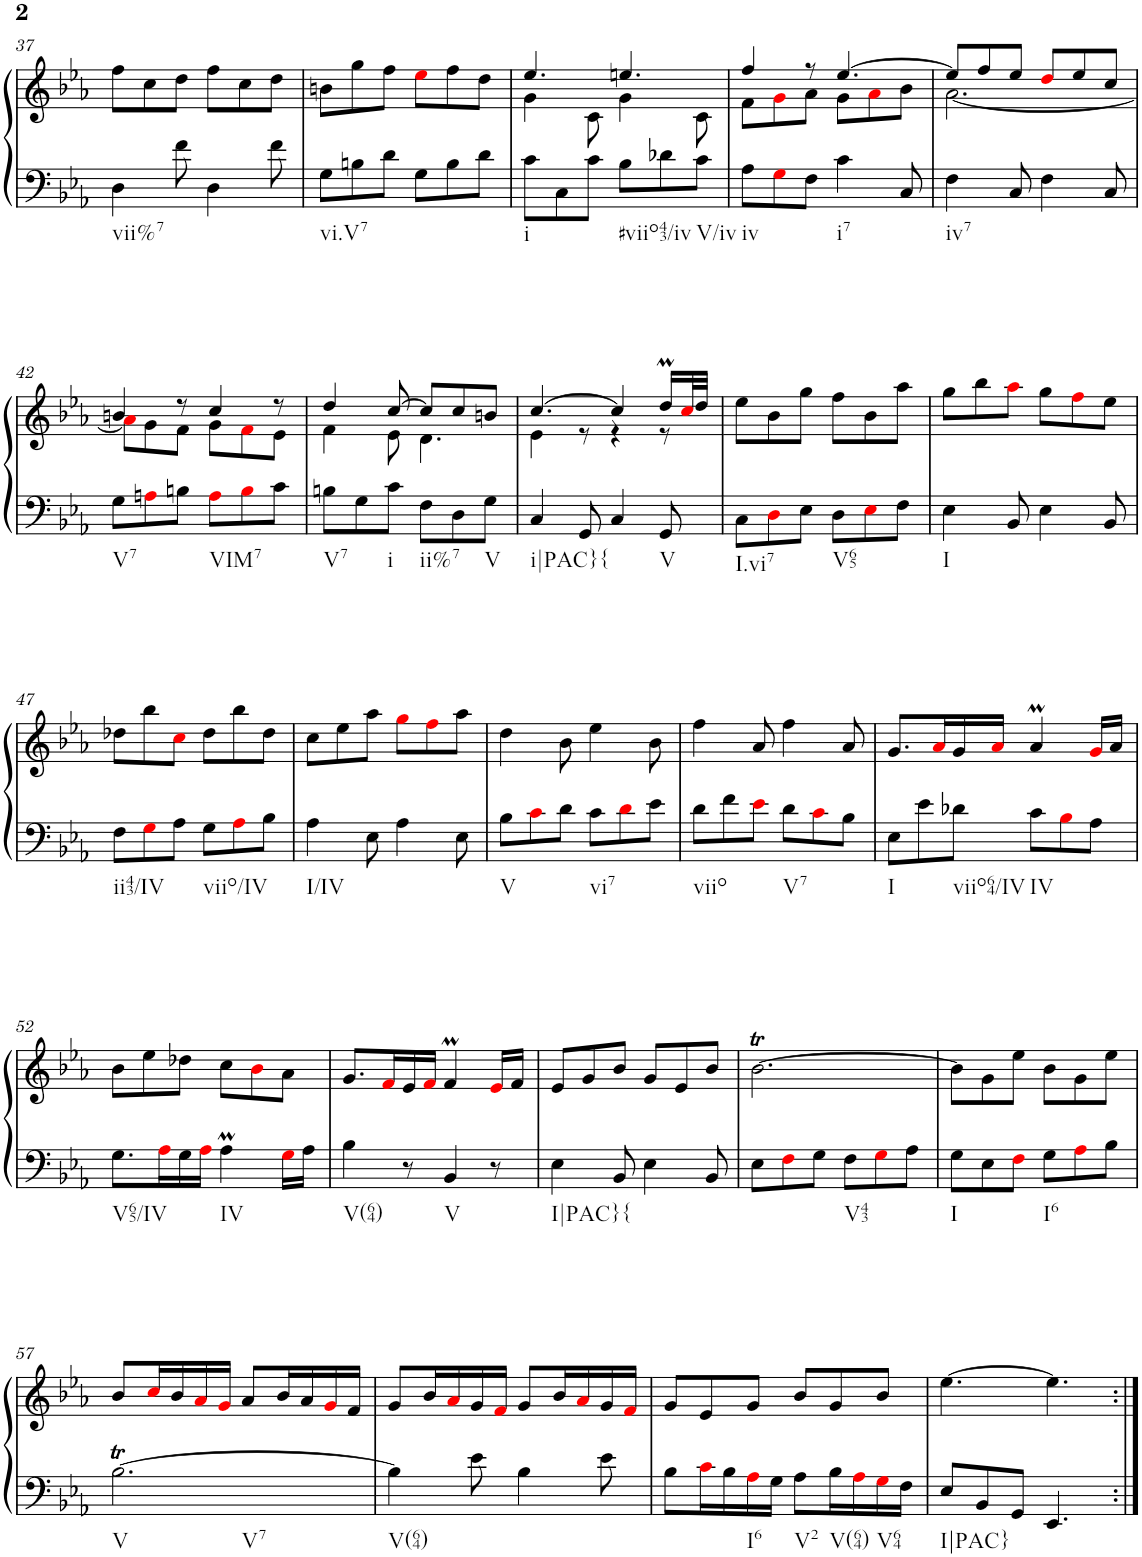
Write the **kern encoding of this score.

**kern	**kern
*part1	*part1
*staff2	*staff1
*I"Piano	*
*I'Pno.	*
!!LO:PB:g=z
*clefF4	*clefG2
*k[b-e-a-]	*k[b-e-a-]
*M6/8	*M6/8
=37	=37
*	*^
!LO:TX:b:t=vii%7	!	!
4D\	2.ryy	8ff\L
.	.	8cc\
8f\	.	8dd\J
4D\	.	8ff\L
.	.	8cc\
8f\	.	8dd\J
=38	=38	=38
!LO:TX:b:t=vi.V7	!	!
8G\L	2.ryy	8bn\L
8Bn\	.	8gg\
8d\J	.	8ff\J
8G\L	.	8ee-i\L
8B\	.	8ff\
8d\J	.	8dd\J
=39	=39	=39
!LO:TX:b:t=i	!	!
8c\L	4.ee-/	4g\
8C\	.	.
8c\J	.	8c\
!LO:TX:b:t=#viio43/iv	!	!
8B-\L	4.een/	4g\
8d-X\	.	.
!LO:TX:b:t=V/iv	!	!
8c\J	.	8c\
=40	=40	=40
!LO:TX:b:t=iv	!	!
8A-\L	4ff/	8f\L
8Gi\	.	8gi\
8F\J	8r	8a-\J
!LO:TX:b:t=i7	!	!
4c\	[4.ee-/	8g\L
.	.	8a-i\
8C/	.	8b-\J
=41	=41	=41
!LO:TX:b:t=iv7	!	!
4F\	8ee-/L]	[2.a-\
.	8ff/	.
8C/	8ee-/J	.
4F\	8ddi/L	.
.	8ee-/	.
8C/	8cc/J	.
!!LO:LB:g=z	!!
=42	=42	=42
!LO:TX:b:t=V7	!	!
8G\L	4bn/	8a-i\L]
8Ani\	.	8g\
8Bn\J	8r	8f\J
!LO:TX:b:t=VIM7	!	!
8Ai\L	4cc/	8g\L
8Bi\	.	8fi\
8c\J	8r	8e-\J
=43	=43	=43
!LO:TX:b:t=V7	!	!
8Bn\L	4dd/	4f\
8G\	.	.
!LO:TX:b:t=i	!	!
8c\J	[8cc/	8e-\
!LO:TX:b:t=ii%7	!	!
8F\L	8cc/L]	4.d\
8D\	8cc/	.
!LO:TX:b:t=V	!	!
8G\J	8bn/J	.
=44	=44	=44
!LO:TX:b:t=i|PAC}{	!	!
4C/	[4.cc/	4e-\
8GG/	.	8r
4C/	4cc/]	4r
!LO:TX:b:t=V	!	!
8GG/	16ddm/LL	8r
.	32cci/L	.
.	32dd/JJJ	.
=45	=45	=45
!LO:TX:b:t=I.vi7	!	!
8C\L	2.ryy	8ee-\L
8Di\	.	8b-\
8E-\J	.	8gg\J
!LO:TX:b:t=V65	!	!
8D\L	.	8ff\L
8E-i\	.	8b-\
8F\J	.	8aa-\J
=46	=46	=46
!LO:TX:b:t=I	!	!
4E-\	2.ryy	8gg\L
.	.	8bb-\
8BB-/	.	8aa-i\J
4E-\	.	8gg\L
.	.	8ffi\
8BB-/	.	8ee-\J
!!LO:LB:g=z
=47	=47	=47
!LO:TX:b:t=ii43/IV	!	!
*	*v	*v
8F\L	8dd-X\L
8Gi\	8bb-\
8A-\J	8cci\J
!LO:TX:b:t=viio/IV	!
8G\L	8dd-\L
8A-i\	8bb-\
8B-\J	8dd-\J
=48	=48
!LO:TX:b:t=I/IV	!
4A-\	8cc\L
.	8ee-\
8E-\	8aa-\J
4A-\	8ggi\L
.	8ffi\
8E-\	8aa-\J
=49	=49
!LO:TX:b:t=V	!
8B-\L	4dd\
8ci\	.
8d\J	8b-\
!LO:TX:b:t=vi7	!
8c\L	4ee-\
8di\	.
8e-\J	8b-\
=50	=50
!LO:TX:b:t=viio	!
8d\L	4ff\
8f\	.
8e-i\J	8a-/
!LO:TX:b:t=V7	!
8d\L	4ff\
8ci\	.
8B-\J	8a-/
=51	=51
!LO:TX:b:t=I	!
8E-\L	8.g/L
8e-\	.
.	16a-i/L
!LO:TX:b:t=viio64/IV	!
8d-X\J	16g/
.	16a-i/JJ
!LO:TX:b:t=IV	!
8c\L	4a-M/
8B-i\	.
8A-\J	16gi/LL
.	16a-/JJ
!!LO:LB:g=z
=52	=52
!LO:TX:b:t=V65/IV	!
8.G\L	8b-\L
.	8ee-\
16A-i\L	.
16G\	8dd-X\J
16A-i\JJ	.
!LO:TX:b:t=IV	!
4A-M\	8cc\L
.	8b-i\
16Gi\LL	8a-\J
16A-\JJ	.
=53	=53
!LO:TX:b:t=V(64)	!
4B-\	8.g/L
.	16fi/L
8r	16e-/
.	16fi/JJ
!LO:TX:b:t=V	!
4BB-/	4fM/
8r	16e-i/LL
.	16f/JJ
=54	=54
!LO:TX:b:t=I|PAC}{	!
4E-\	8e-/L
.	8g/
8BB-/	8b-/J
4E-\	8g/L
.	8e-/
8BB-/	8b-/J
=55	=55
8E-\L	[2.b-T\
8Fi\	.
8G\J	.
!LO:TX:b:t=V43	!
8F\L	.
8Gi\	.
8A-\J	.
=56	=56
!LO:TX:b:t=I	!
8G\L	8b-\L]
8E-\	8g\
8Fi\J	8ee-\J
!LO:TX:b:t=I6	!
8G\L	8b-\L
8A-i\	8g\
8B-\J	8ee-\J
!!LO:LB:g=z
=57	=57
!LO:TX:b:t=V	!
!LO:TX:b:t=V7	!
[2.B-T\	8b-/L
.	16cci/L
.	16b-/
.	16a-i/
.	16gi/JJ
.	8a-/L
.	16b-/L
.	16a-/
.	16gi/
.	16f/JJ
=58	=58
!LO:TX:b:t=V(64)	!
4B-\]	8g/L
.	16b-/L
.	16a-i/
8e-\	16g/
.	16fi/JJ
4B-\	8g/L
.	16b-/L
.	16a-i/
8e-\	16g/
.	16fi/JJ
=59	=59
8B-\L	8g/L
16ci\L	8e-/
16B-\	.
!LO:TX:b:t=I6	!
16A-i\	8g/J
16G\JJ	.
!LO:TX:b:t=V2	!
8A-\L	8b-/L
!LO:TX:b:t=V(64)	!
16B-\L	8g/
16A-i\	.
!LO:TX:b:t=V64	!
16Gi\	8b-/J
16F\JJ	.
=60	=60
!LO:TX:b:t=I|PAC}	!
8E-/L	[4.ee-\
8BB-/	.
8GG/J	.
4.EE-/	4.ee-\]
=:|!	=:|!
*-	*-
